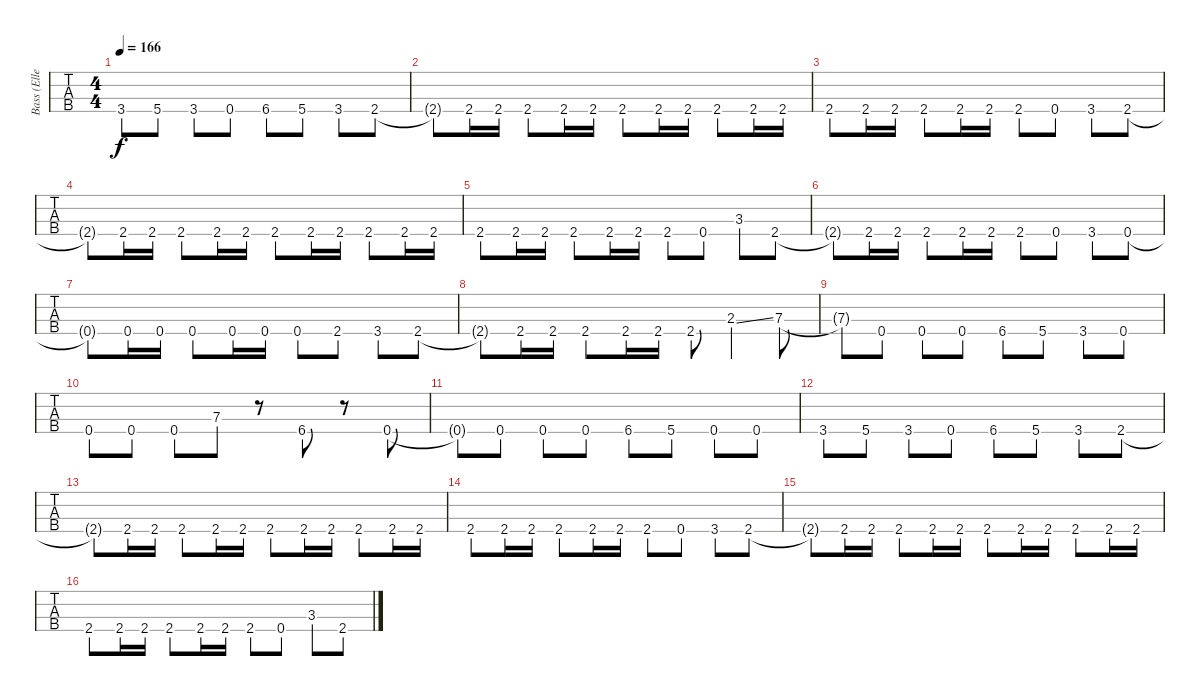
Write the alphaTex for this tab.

\track ("Bass (Ellefson)" "Bass (Elle") {instrument electricbassfinger}
\staff {tabs}
\tuning (G2 D2 A1 E1) {hide}
\ts (4 4)
\tempo 166
\clef f4
\ks c
3.4.8{dy f} 5.4.8 3.4.8 0.4.8 6.4.8 5.4.8 3.4.8 2.4.8 |
2.4{t}.8 2.4.16 2.4.16 2.4.8 2.4.16 2.4.16 2.4.8 2.4.16 2.4.16 2.4.8 2.4.16 2.4.16 |
2.4.8 2.4.16 2.4.16 2.4.8 2.4.16 2.4.16 2.4.8 0.4.8 3.4.8 2.4.8 |
2.4{t}.8 2.4.16 2.4.16 2.4.8 2.4.16 2.4.16 2.4.8 2.4.16 2.4.16 2.4.8 2.4.16 2.4.16 |
2.4.8 2.4.16 2.4.16 2.4.8 2.4.16 2.4.16 2.4.8 0.4.8 3.3.8 2.4.8 |
2.4{t}.8 2.4.16 2.4.16 2.4.8 2.4.16 2.4.16 2.4.8 0.4.8 3.4.8 0.4.8 |
0.4{t}.8 0.4.16 0.4.16 0.4.8 0.4.16 0.4.16 0.4.8 2.4.8 3.4.8 2.4.8 |
2.4{t}.8 2.4.16 2.4.16 2.4.8 2.4.16 2.4.16 2.4.8 2.3{ss}.4 7.3.8 |
7.3{t}.8 0.4.8 0.4.8 0.4.8 6.4.8 5.4.8 3.4.8 0.4.8 |
0.4.8 0.4.8 0.4.8 7.3.8 r.8 6.4.8 r.8 0.4.8 |
0.4{t}.8 0.4.8 0.4.8 0.4.8 6.4.8 5.4.8 0.4.8 0.4.8 |
3.4.8 5.4.8 3.4.8 0.4.8 6.4.8 5.4.8 3.4.8 2.4.8 |
2.4{t}.8 2.4.16 2.4.16 2.4.8 2.4.16 2.4.16 2.4.8 2.4.16 2.4.16 2.4.8 2.4.16 2.4.16 |
2.4.8 2.4.16 2.4.16 2.4.8 2.4.16 2.4.16 2.4.8 0.4.8 3.4.8 2.4.8 |
2.4{t}.8 2.4.16 2.4.16 2.4.8 2.4.16 2.4.16 2.4.8 2.4.16 2.4.16 2.4.8 2.4.16 2.4.16 |
2.4.8 2.4.16 2.4.16 2.4.8 2.4.16 2.4.16 2.4.8 0.4.8 3.3.8 2.4.8
